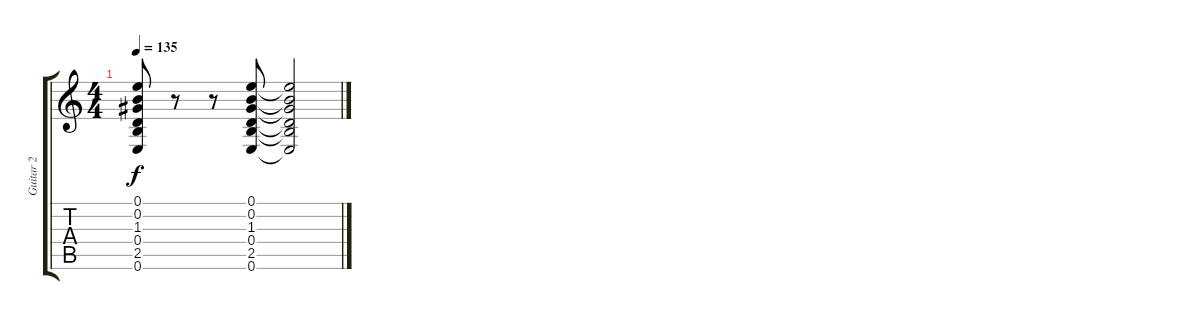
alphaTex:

\track ("Guitar 2" "Guitar 2") {instrument electricguitarclean}
\staff {score tabs}
\tuning (E4 B3 G3 D3 A2 E2) {hide}
\ts (4 4)
\tempo 135
\clef g2
\ks c
(0.1 0.2 1.3 0.4 2.5 0.6).8{dy f} r.8 r.8 (0.1 0.2 1.3 0.4 2.5 0.6).8 (0.1{t} 0.2{t} 1.3{t} 0.4{t} 2.5{t} 0.6{t}).2
